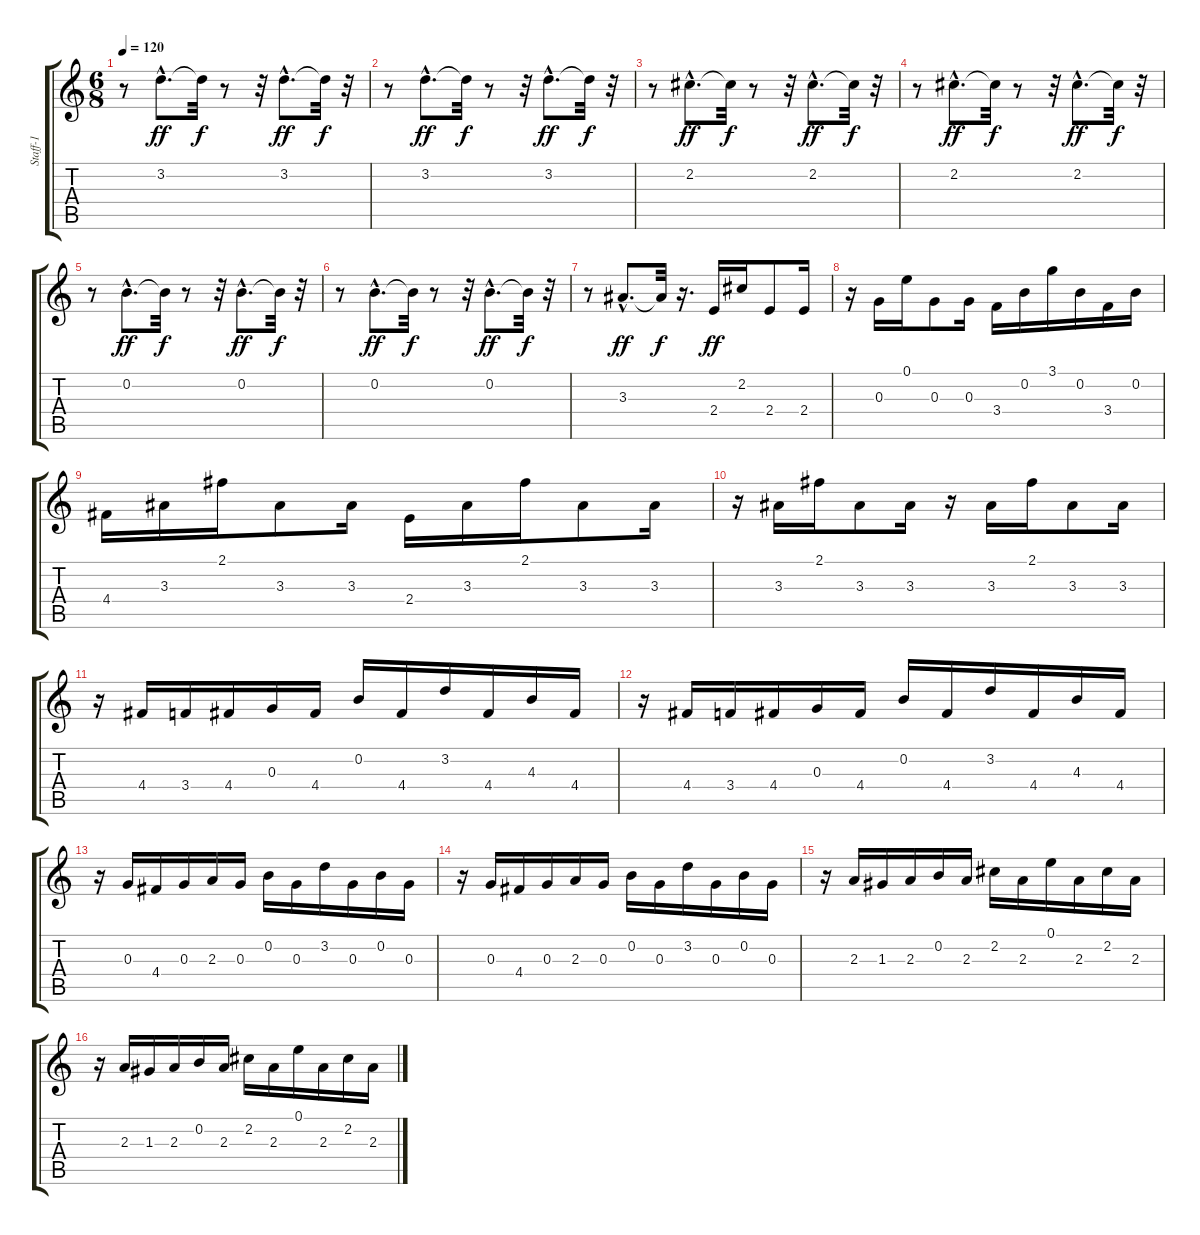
\track ("Staff-1" "Staff-1") {instrument acousticguitarnylon}
\staff {score tabs}
\tuning (E4 B3 G3 D3 A2 E2) {hide}
\ts (6 8)
\tempo 120
\clef g2
\ks c
r.8{dy ff} 3.2{hac}.8{d} 3.2{t}.32{dy f} r.8 r.32 3.2{hac}.8{d dy ff} 3.2{t}.32{dy f} r.32 |
r.8 3.2{hac}.8{d dy ff} 3.2{t}.32{dy f} r.8 r.32 3.2{hac}.8{d dy ff} 3.2{t}.32{dy f} r.32 |
r.8 2.2{hac}.8{d dy ff} 2.2{t}.32{dy f} r.8 r.32 2.2{hac}.8{d dy ff} 2.2{t}.32{dy f} r.32 |
r.8 2.2{hac}.8{d dy ff} 2.2{t}.32{dy f} r.8 r.32 2.2{hac}.8{d dy ff} 2.2{t}.32{dy f} r.32 |
r.8 0.2{hac}.8{d dy ff} 0.2{t}.32{dy f} r.8 r.32 0.2{hac}.8{d dy ff} 0.2{t}.32{dy f} r.32 |
r.8 0.2{hac}.8{d dy ff} 0.2{t}.32{dy f} r.8 r.32 0.2{hac}.8{d dy ff} 0.2{t}.32{dy f} r.32 |
r.8 3.3{hac}.8{d dy ff} 3.3{t}.32{dy f} r.16{d} 2.4.16{dy ff} 2.2.16 2.4.8 2.4.16 |
r.16 0.3.16 0.1.16 0.3.8 0.3.16 3.4.16 0.2.16 3.1.16 0.2.16 3.4.16 0.2.16 |
4.4.16 3.3.16 2.1.16 3.3.8 3.3.16 2.4.16 3.3.16 2.1.16 3.3.8 3.3.16 |
r.16 3.3.16 2.1.16 3.3.8 3.3.16 r.16 3.3.16 2.1.16 3.3.8 3.3.16 |
r.16 4.4.16 3.4.16 4.4.16 0.3.16 4.4.16 0.2.16 4.4.16 3.2.16 4.4.16 4.3.16 4.4.16 |
r.16 4.4.16 3.4.16 4.4.16 0.3.16 4.4.16 0.2.16 4.4.16 3.2.16 4.4.16 4.3.16 4.4.16 |
r.16 0.3.16 4.4.16 0.3.16 2.3.16 0.3.16 0.2.16 0.3.16 3.2.16 0.3.16 0.2.16 0.3.16 |
r.16 0.3.16 4.4.16 0.3.16 2.3.16 0.3.16 0.2.16 0.3.16 3.2.16 0.3.16 0.2.16 0.3.16 |
r.16 2.3.16 1.3.16 2.3.16 0.2.16 2.3.16 2.2.16 2.3.16 0.1.16 2.3.16 2.2.16 2.3.16 |
r.16 2.3.16 1.3.16 2.3.16 0.2.16 2.3.16 2.2.16 2.3.16 0.1.16 2.3.16 2.2.16 2.3.16
